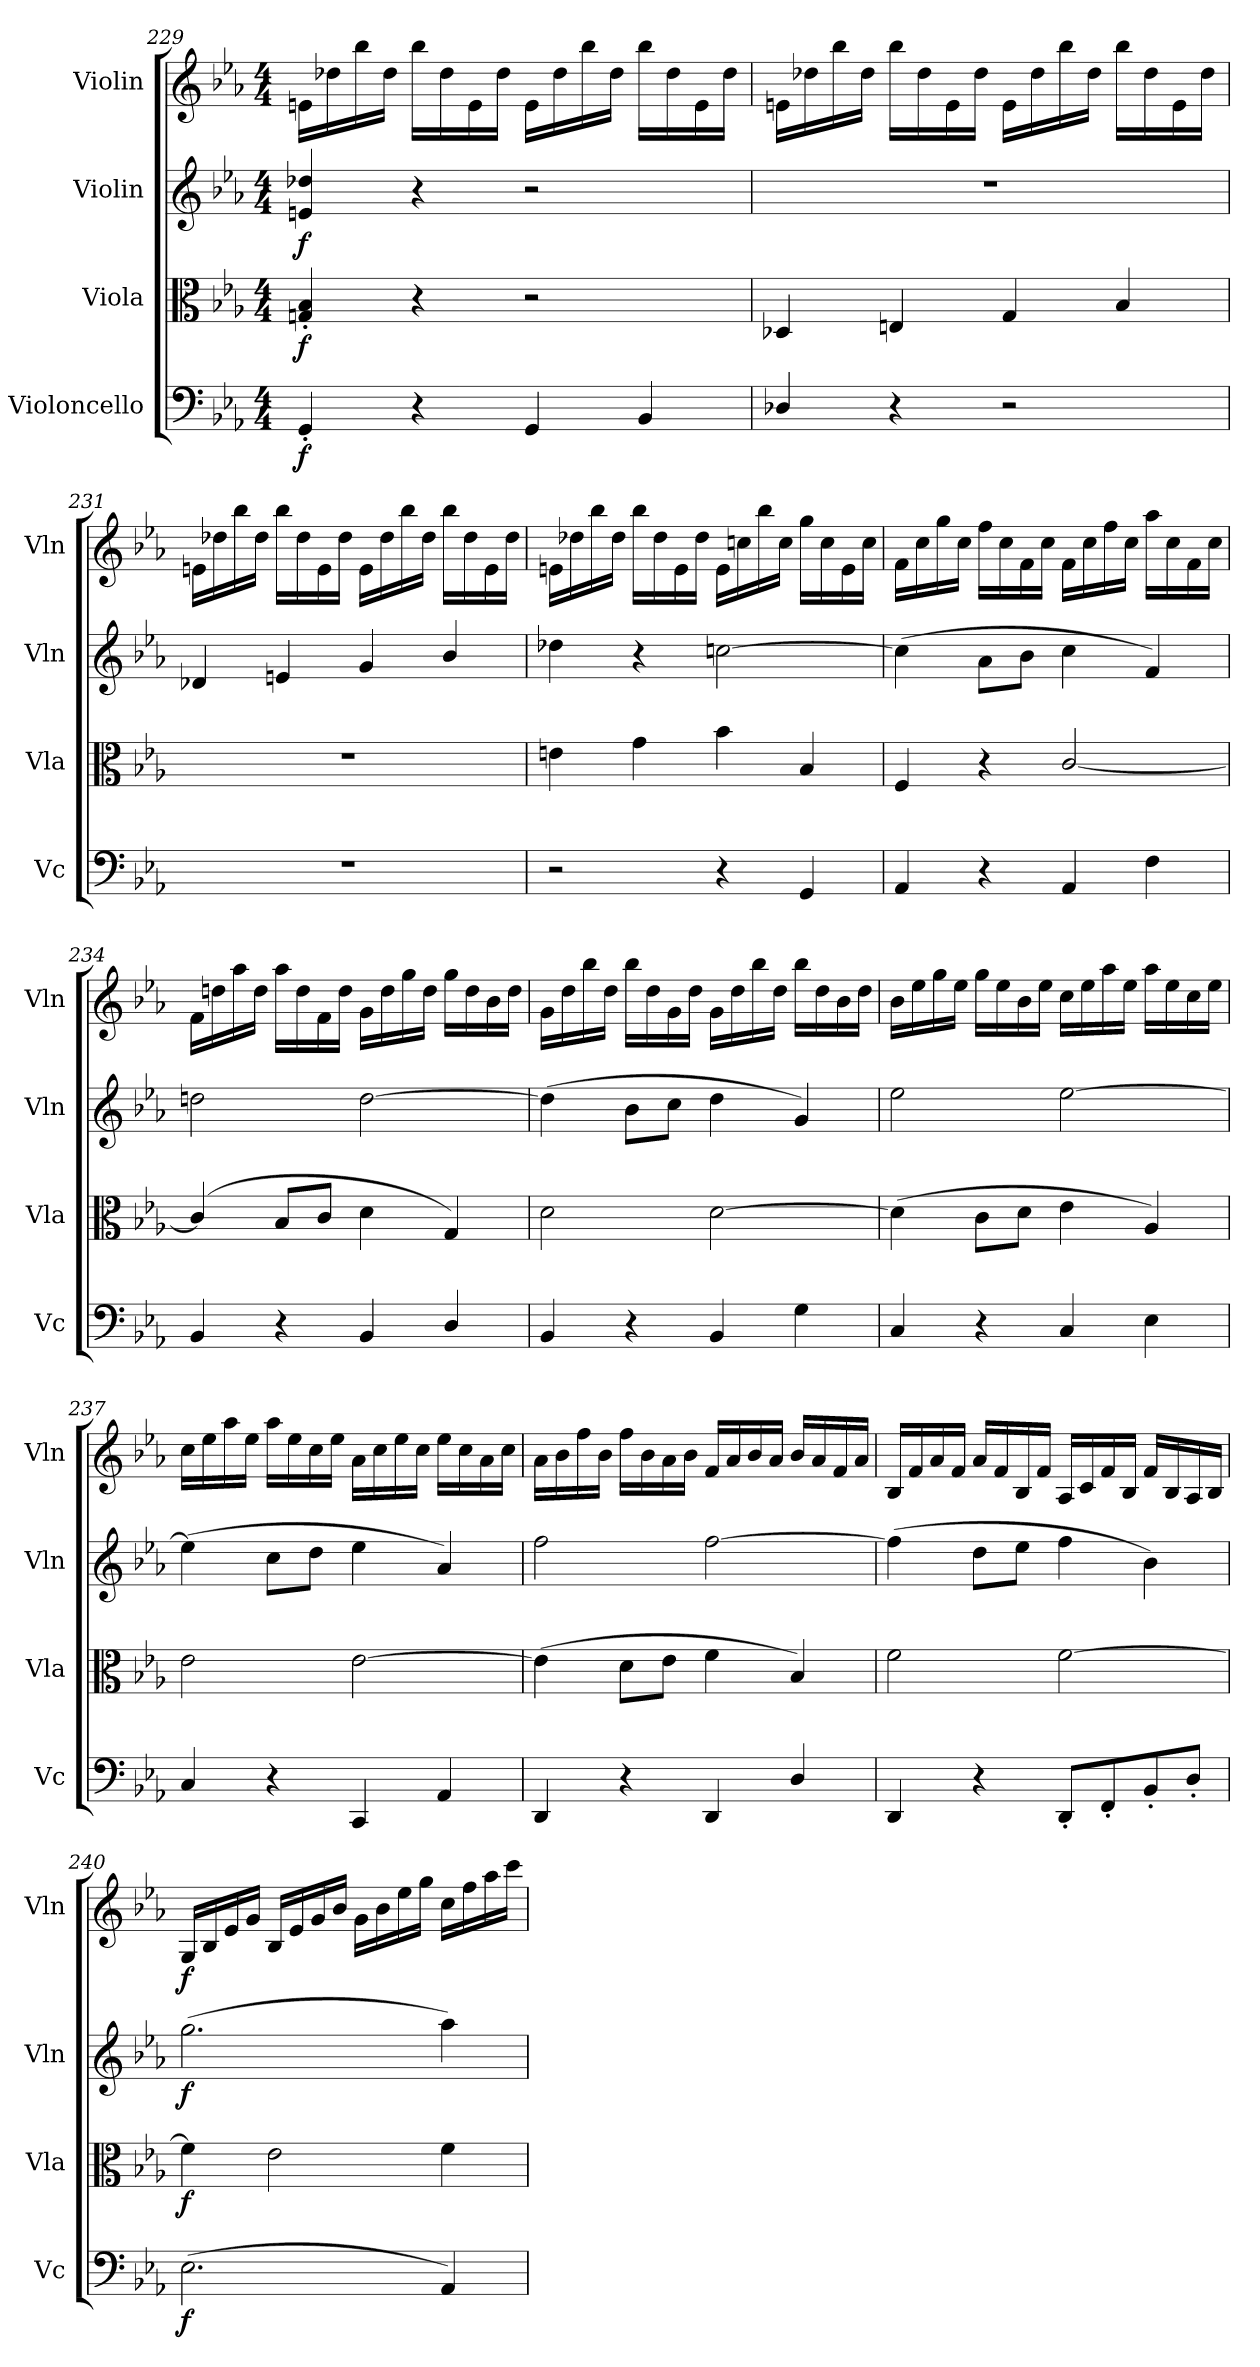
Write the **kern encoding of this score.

**kern	**dynam	**kern	**dynam	**kern	**dynam	**kern	**dynam
*part4	*part4	*part3	*part3	*part2	*part2	*part1	*part1
*staff4	*staff4	*staff3	*staff3	*staff2	*staff2	*staff1	*staff1
*I"Violoncello	*	*I"Viola	*	*I"Violin	*	*I"Violin	*
*I'Vc	*	*I'Vla	*	*I'Vln	*	*I'Vln	*
*clefF4	*	*clefC3	*	*clefG2	*	*clefG2	*
*k[b-e-a-]	*	*k[b-e-a-]	*	*k[b-e-a-]	*	*k[b-e-a-]	*
*E-:	*	*E-:	*	*E-:	*	*E-:	*
*M4/4	*	*M4/4	*	*M4/4	*	*M4/4	*
=229	=229	=229	=229	=229	=229	=229	=229
4GG'/	f	4Gn'/ 4B-'/	f	4en/ 4dd-X/	f	16en\LL	.
.	.	.	.	.	.	16dd-X\	.
.	.	.	.	.	.	16bb-\	.
.	.	.	.	.	.	16dd-\JJ	.
4r	.	4r	.	4r	.	16bb-\LL	.
.	.	.	.	.	.	16dd-\	.
.	.	.	.	.	.	16e\	.
.	.	.	.	.	.	16dd-\JJ	.
4GG/	.	2r	.	2r	.	16e\LL	.
.	.	.	.	.	.	16dd-\	.
.	.	.	.	.	.	16bb-\	.
.	.	.	.	.	.	16dd-\JJ	.
4BB-/	.	.	.	.	.	16bb-\LL	.
.	.	.	.	.	.	16dd-\	.
.	.	.	.	.	.	16e\	.
.	.	.	.	.	.	16dd-\JJ	.
=230	=230	=230	=230	=230	=230	=230	=230
4D-X/	.	4D-X/	.	1r	.	16en\LL	.
.	.	.	.	.	.	16dd-X\	.
.	.	.	.	.	.	16bb-\	.
.	.	.	.	.	.	16dd-\JJ	.
4r	.	4En/	.	.	.	16bb-\LL	.
.	.	.	.	.	.	16dd-\	.
.	.	.	.	.	.	16e\	.
.	.	.	.	.	.	16dd-\JJ	.
2r	.	4G/	.	.	.	16e\LL	.
.	.	.	.	.	.	16dd-\	.
.	.	.	.	.	.	16bb-\	.
.	.	.	.	.	.	16dd-\JJ	.
.	.	4B-/	.	.	.	16bb-\LL	.
.	.	.	.	.	.	16dd-\	.
.	.	.	.	.	.	16e\	.
.	.	.	.	.	.	16dd-\JJ	.
=231	=231	=231	=231	=231	=231	=231	=231
1r	.	1r	.	4d-X/	.	16en\LL	.
.	.	.	.	.	.	16dd-X\	.
.	.	.	.	.	.	16bb-\	.
.	.	.	.	.	.	16dd-\JJ	.
.	.	.	.	4en/	.	16bb-\LL	.
.	.	.	.	.	.	16dd-\	.
.	.	.	.	.	.	16e\	.
.	.	.	.	.	.	16dd-\JJ	.
.	.	.	.	4g/	.	16e\LL	.
.	.	.	.	.	.	16dd-\	.
.	.	.	.	.	.	16bb-\	.
.	.	.	.	.	.	16dd-\JJ	.
.	.	.	.	4b-/	.	16bb-\LL	.
.	.	.	.	.	.	16dd-\	.
.	.	.	.	.	.	16e\	.
.	.	.	.	.	.	16dd-\JJ	.
=232	=232	=232	=232	=232	=232	=232	=232
2r	.	4en\	.	4dd-X\	.	16en\LL	.
.	.	.	.	.	.	16dd-X\	.
.	.	.	.	.	.	16bb-\	.
.	.	.	.	.	.	16dd-\JJ	.
.	.	4g\	.	4r	.	16bb-\LL	.
.	.	.	.	.	.	16dd-\	.
.	.	.	.	.	.	16e\	.
.	.	.	.	.	.	16dd-\JJ	.
4r	.	4b-\	.	[2ccn\	.	16e\LL	.
.	.	.	.	.	.	16ccn\	.
.	.	.	.	.	.	16bb-\	.
.	.	.	.	.	.	16cc\JJ	.
4GG/	.	4B-/	.	.	.	16gg\LL	.
.	.	.	.	.	.	16cc\	.
.	.	.	.	.	.	16e\	.
.	.	.	.	.	.	16cc\JJ	.
=233	=233	=233	=233	=233	=233	=233	=233
4AA-/	.	4F/	.	(4cc\]	.	16f\LL	.
.	.	.	.	.	.	16cc\	.
.	.	.	.	.	.	16gg\	.
.	.	.	.	.	.	16cc\JJ	.
4r	.	4r	.	8a-\L	.	16ff\LL	.
.	.	.	.	.	.	16cc\	.
.	.	.	.	8b-\J	.	16f\	.
.	.	.	.	.	.	16cc\JJ	.
4AA-/	.	[2c/	.	4cc\	.	16f\LL	.
.	.	.	.	.	.	16cc\	.
.	.	.	.	.	.	16ff\	.
.	.	.	.	.	.	16cc\JJ	.
4F\	.	.	.	4f/)	.	16aa-\LL	.
.	.	.	.	.	.	16cc\	.
.	.	.	.	.	.	16f\	.
.	.	.	.	.	.	16cc\JJ	.
=234	=234	=234	=234	=234	=234	=234	=234
4BB-/	.	(4c/]	.	2ddn\	.	16f\LL	.
.	.	.	.	.	.	16ddn\	.
.	.	.	.	.	.	16aa-\	.
.	.	.	.	.	.	16dd\JJ	.
4r	.	8B-/L	.	.	.	16aa-\LL	.
.	.	.	.	.	.	16dd\	.
.	.	8c/J	.	.	.	16f\	.
.	.	.	.	.	.	16dd\JJ	.
4BB-/	.	4d\	.	[2dd\	.	16g\LL	.
.	.	.	.	.	.	16dd\	.
.	.	.	.	.	.	16gg\	.
.	.	.	.	.	.	16dd\JJ	.
4D/	.	4G/)	.	.	.	16gg\LL	.
.	.	.	.	.	.	16dd\	.
.	.	.	.	.	.	16b-\	.
.	.	.	.	.	.	16dd\JJ	.
=235	=235	=235	=235	=235	=235	=235	=235
4BB-/	.	2d\	.	(4dd\]	.	16g\LL	.
.	.	.	.	.	.	16dd\	.
.	.	.	.	.	.	16bb-\	.
.	.	.	.	.	.	16dd\JJ	.
4r	.	.	.	8b-\L	.	16bb-\LL	.
.	.	.	.	.	.	16dd\	.
.	.	.	.	8cc\J	.	16g\	.
.	.	.	.	.	.	16dd\JJ	.
4BB-/	.	[2d\	.	4dd\	.	16g\LL	.
.	.	.	.	.	.	16dd\	.
.	.	.	.	.	.	16bb-\	.
.	.	.	.	.	.	16dd\JJ	.
4G\	.	.	.	4g/)	.	16bb-\LL	.
.	.	.	.	.	.	16dd\	.
.	.	.	.	.	.	16b-\	.
.	.	.	.	.	.	16dd\JJ	.
=236	=236	=236	=236	=236	=236	=236	=236
4C/	.	(4d\]	.	2ee-\	.	16b-\LL	.
.	.	.	.	.	.	16ee-\	.
.	.	.	.	.	.	16gg\	.
.	.	.	.	.	.	16ee-\JJ	.
4r	.	8c\L	.	.	.	16gg\LL	.
.	.	.	.	.	.	16ee-\	.
.	.	8d\J	.	.	.	16b-\	.
.	.	.	.	.	.	16ee-\JJ	.
4C/	.	4e-\	.	[2ee-\	.	16cc\LL	.
.	.	.	.	.	.	16ee-\	.
.	.	.	.	.	.	16aa-\	.
.	.	.	.	.	.	16ee-\JJ	.
4E-\	.	4A-/)	.	.	.	16aa-\LL	.
.	.	.	.	.	.	16ee-\	.
.	.	.	.	.	.	16cc\	.
.	.	.	.	.	.	16ee-\JJ	.
=237	=237	=237	=237	=237	=237	=237	=237
4C/	.	2e-\	.	(4ee-\]	.	16cc\LL	.
.	.	.	.	.	.	16ee-\	.
.	.	.	.	.	.	16aa-\	.
.	.	.	.	.	.	16ee-\JJ	.
4r	.	.	.	8cc\L	.	16aa-\LL	.
.	.	.	.	.	.	16ee-\	.
.	.	.	.	8dd\J	.	16cc\	.
.	.	.	.	.	.	16ee-\JJ	.
4CC/	.	[2e-\	.	4ee-\	.	16a-\LL	.
.	.	.	.	.	.	16cc\	.
.	.	.	.	.	.	16ee-\	.
.	.	.	.	.	.	16cc\JJ	.
4AA-/	.	.	.	4a-/)	.	16ee-\LL	.
.	.	.	.	.	.	16cc\	.
.	.	.	.	.	.	16a-\	.
.	.	.	.	.	.	16cc\JJ	.
=238	=238	=238	=238	=238	=238	=238	=238
4DD/	.	(4e-\]	.	2ff\	.	16a-\LL	.
.	.	.	.	.	.	16b-\	.
.	.	.	.	.	.	16ff\	.
.	.	.	.	.	.	16b-\JJ	.
4r	.	8d\L	.	.	.	16ff\LL	.
.	.	.	.	.	.	16b-\	.
.	.	8e-\J	.	.	.	16a-\	.
.	.	.	.	.	.	16b-\JJ	.
4DD/	.	4f\	.	[2ff\	.	16f/LL	.
.	.	.	.	.	.	16a-/	.
.	.	.	.	.	.	16b-/	.
.	.	.	.	.	.	16a-/JJ	.
4D/	.	4B-/)	.	.	.	16b-/LL	.
.	.	.	.	.	.	16a-/	.
.	.	.	.	.	.	16f/	.
.	.	.	.	.	.	16a-/JJ	.
=239	=239	=239	=239	=239	=239	=239	=239
4DD/	.	2f\	.	(4ff\]	.	16B-/LL	.
.	.	.	.	.	.	16f/	.
.	.	.	.	.	.	16a-/	.
.	.	.	.	.	.	16f/JJ	.
4r	.	.	.	8dd\L	.	16a-/LL	.
.	.	.	.	.	.	16f/	.
.	.	.	.	8ee-\J	.	16B-/	.
.	.	.	.	.	.	16f/JJ	.
8DD'/L	.	[2f\	.	4ff\	.	16A-/LL	.
.	.	.	.	.	.	16c/	.
8FF'/	.	.	.	.	.	16f/	.
.	.	.	.	.	.	16B-/JJ	.
8BB-'/	.	.	.	4b-\)	.	16f/LL	.
.	.	.	.	.	.	16B-/	.
8D'/J	.	.	.	.	.	16A-/	.
.	.	.	.	.	.	16B-/JJ	.
=240	=240	=240	=240	=240	=240	=240	=240
(2.E-\	f	4f\]	f	(2.gg\	f	16G/LL	f
.	.	.	.	.	.	16B-/	.
.	.	.	.	.	.	16e-/	.
.	.	.	.	.	.	16g/JJ	.
.	.	2e-\	.	.	.	16B-/LL	.
.	.	.	.	.	.	16e-/	.
.	.	.	.	.	.	16g/	.
.	.	.	.	.	.	16b-/JJ	.
.	.	.	.	.	.	16g\LL	.
.	.	.	.	.	.	16b-\	.
.	.	.	.	.	.	16ee-\	.
.	.	.	.	.	.	16gg\JJ	.
4AA-/)	.	4f\	.	4aa-\)	.	16cc\LL	.
.	.	.	.	.	.	16ff\	.
.	.	.	.	.	.	16aa-\	.
.	.	.	.	.	.	16ccc\JJ	.
=	=	=	=	=	=	=	=
*-	*-	*-	*-	*-	*-	*-	*-
